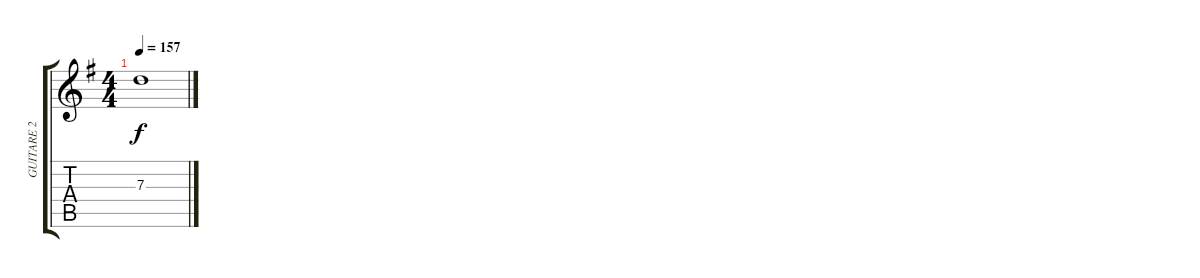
\track ("GUITARE 2" "GUITARE 2") {instrument electricguitarclean}
\staff {score tabs}
\tuning (E4 B3 G3 D3 A2 E2) {hide}
\ts (4 4)
\tempo 157
\clef g2
\ks g
7.3{t}.1{dy f}
